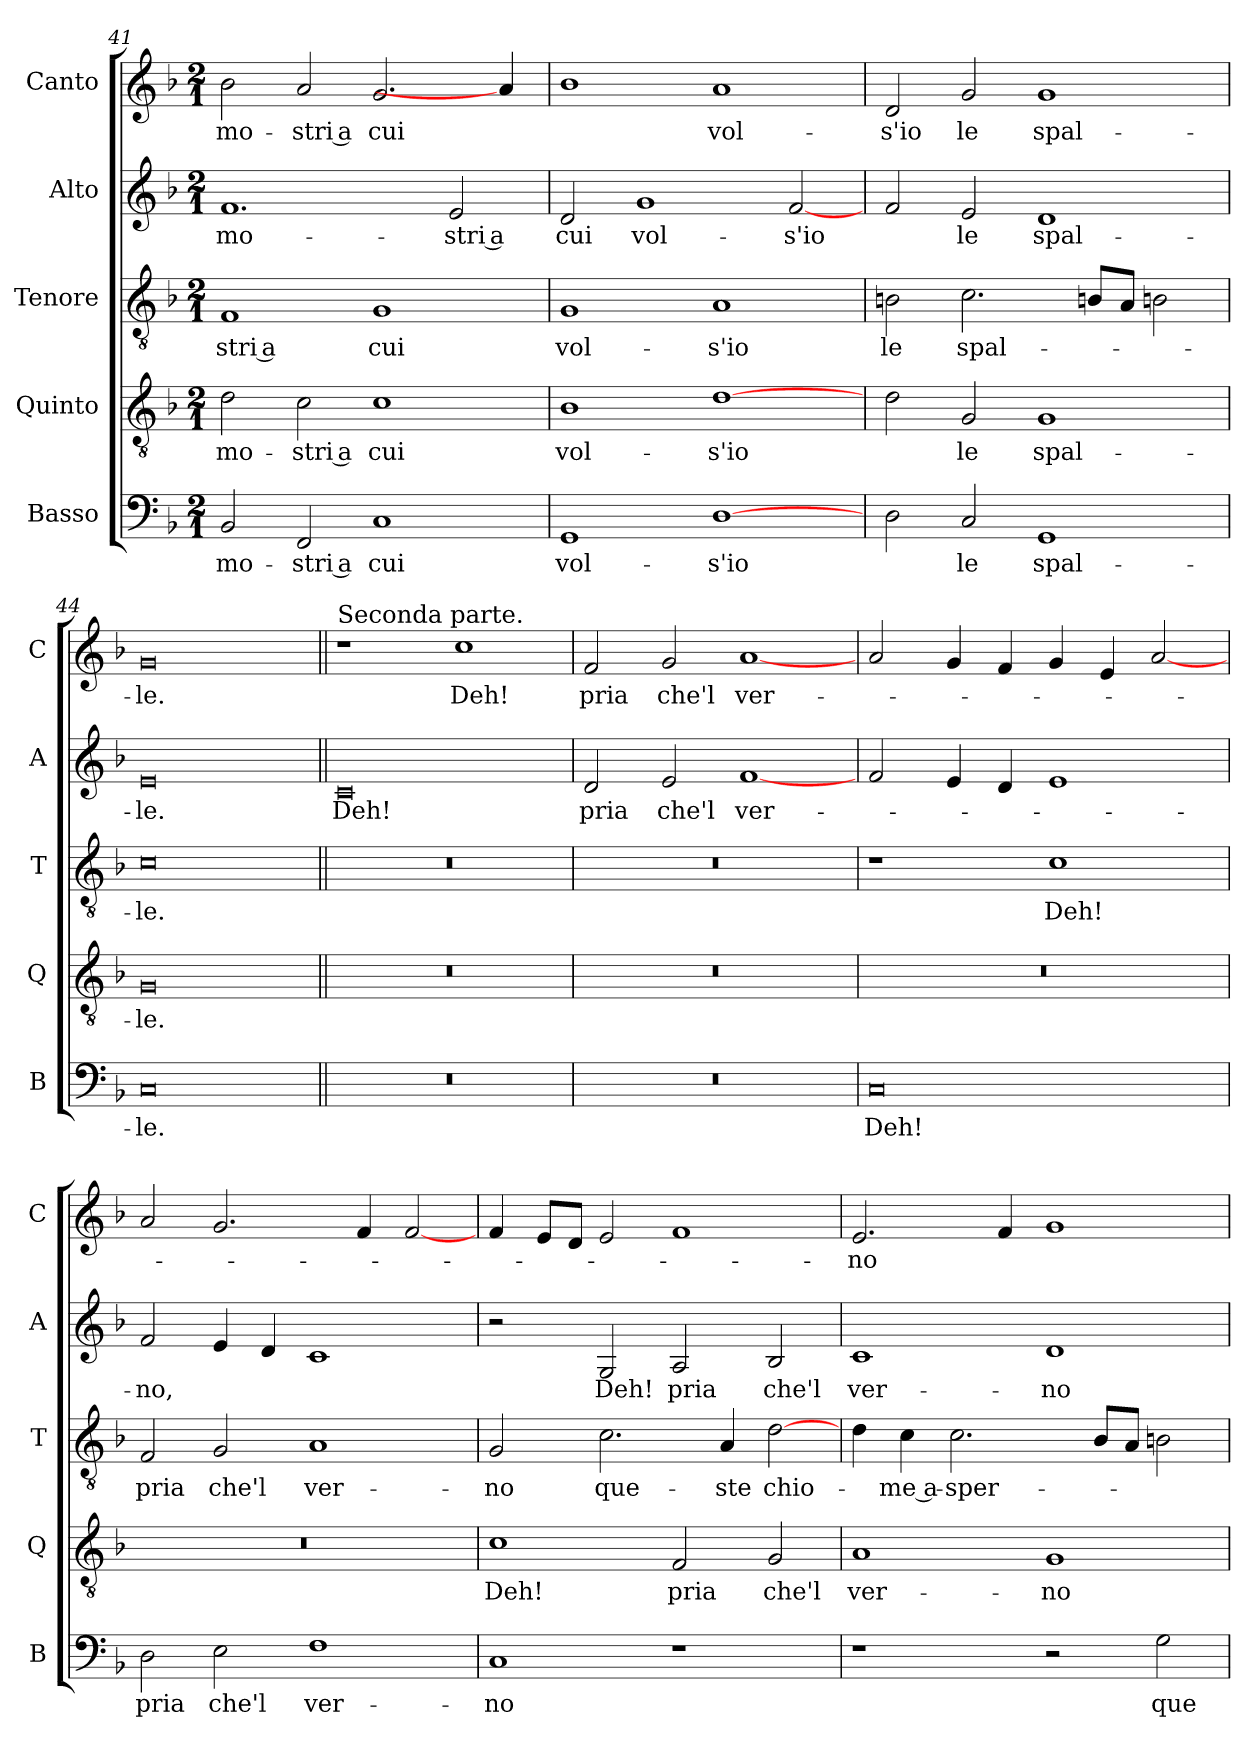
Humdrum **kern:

**kern	**text	**kern	**text	**kern	**text	**kern	**text	**kern	**text
*part5	*part5	*part4	*part4	*part3	*part3	*part2	*part2	*part1	*part1
*staff5	*staff5	*staff4	*staff4	*staff3	*staff3	*staff2	*staff2	*staff1	*staff1
*I"Basso	*	*I"Quinto	*	*I"Tenore	*	*I"Alto	*	*I"Canto	*
*I'B	*	*I'Q	*	*I'T	*	*I'A	*	*I'C	*
*clefF4	*	*clefGv2	*	*clefGv2	*	*clefG2	*	*clefG2	*
*k[b-]	*	*k[b-]	*	*k[b-]	*	*k[b-]	*	*k[b-]	*
*d:	*	*d:	*	*d:	*	*d:	*	*d:	*
*M2/1	*	*M2/1	*	*M2/1	*	*M2/1	*	*M2/1	*
=41	=41	=41	=41	=41	=41	=41	=41	=41	=41
2BB-	mo-	2d	mo-	1F	-stri a	1.f	mo-	2b-	mo-
2FF	-stri a	2c	-stri a	.	.	.	.	2a	-stri a
1C	cui	1c	cui	1G	cui	.	.	2.g	cui
.	.	.	.	.	.	2e	-stri a	.	.
.	.	.	.	.	.	.	.	4a]	.
=42	=42	=42	=42	=42	=42	=42	=42	=42	=42
1GG	vol-	1B-	vol-	1G	vol-	2d	cui	1b-	.
.	.	.	.	.	.	1g	vol-	.	.
[1D	-s'io	[1d	-s'io	1A	-s'io	.	.	1a	vol-
.	.	.	.	.	.	[2f	-s'io	.	.
=43	=43	=43	=43	=43	=43	=43	=43	=43	=43
2D	.	2d	.	2Bn	le	2f	.	2d	-s'io
2C	le	2G	le	2.c	spal-	2e	le	2g	le
1GG	spal-	1G	spal-	.	.	1d	spal-	1g	spal-
.	.	.	.	8BnL	.	.	.	.	.
.	.	.	.	8AJ	.	.	.	.	.
.	.	.	.	2Bn	.	.	.	.	.
=44	=44	=44	=44	=44	=44	=44	=44	=44	=44
0C	-le.	0G	-le.	0c	-le.	0e	-le.	0g	-le.
=45||	=45||	=45||	=45||	=45||	=45||	=45||	=45||	=45||	=45||
!	!	!	!	!	!	!	!	!LO:TX:a:t=Seconda parte.	!
0r	.	0r	.	0r	.	0c	Deh!	1r	.
.	.	.	.	.	.	.	.	1cc	Deh!
=	=	=	=	=	=	=	=	=	=
0r	.	0r	.	0r	.	2d	pria	2f	pria
.	.	.	.	.	.	2e	che'l	2g	che'l
.	.	.	.	.	.	[1f	ver-	[1a	ver-
=	=	=	=	=	=	=	=	=	=
0C	Deh!	0r	.	1r	.	2f	.	2a	.
.	.	.	.	.	.	4e	.	4g	.
.	.	.	.	.	.	4d	.	4f	.
.	.	.	.	1c	Deh!	1e	.	4g	.
.	.	.	.	.	.	.	.	4e	.
.	.	.	.	.	.	.	.	[2a	.
=	=	=	=	=	=	=	=	=	=
2D	pria	0r	.	2F	pria	2f	-no,	2a	.
2E	che'l	.	.	2G	che'l	4e	.	2.g	.
.	.	.	.	.	.	4d	.	.	.
1F	ver-	.	.	1A	ver-	1c	.	.	.
.	.	.	.	.	.	.	.	4f	.
.	.	.	.	.	.	.	.	[2f	.
=	=	=	=	=	=	=	=	=	=
1C	-no	1c	Deh!	2G	-no	2r	.	4f	.
.	.	.	.	.	.	.	.	8eL	.
.	.	.	.	.	.	.	.	8dJ	.
.	.	.	.	2.c	que-	2G	Deh!	2e	.
1r	.	2F	pria	.	.	2A	pria	1f	.
.	.	.	.	4A	-ste	.	.	.	.
.	.	2G	che'l	[2d	chio-	2B-	che'l	.	.
=	=	=	=	=	=	=	=	=	=
1r	.	1A	ver-	4d	.	1c	ver-	2.e	-no
.	.	.	.	4c	-me a-	.	.	.	.
.	.	.	.	2.c	-sper-	.	.	.	.
.	.	.	.	.	.	.	.	4f	.
2r	.	1G	-no	.	.	1d	-no	1g	.
.	.	.	.	8B-L	.	.	.	.	.
.	.	.	.	8AJ	.	.	.	.	.
2G	que-	.	.	2Bn	.	.	.	.	.
=	=	=	=	=	=	=	=	=	=
*-	*-	*-	*-	*-	*-	*-	*-	*-	*-
